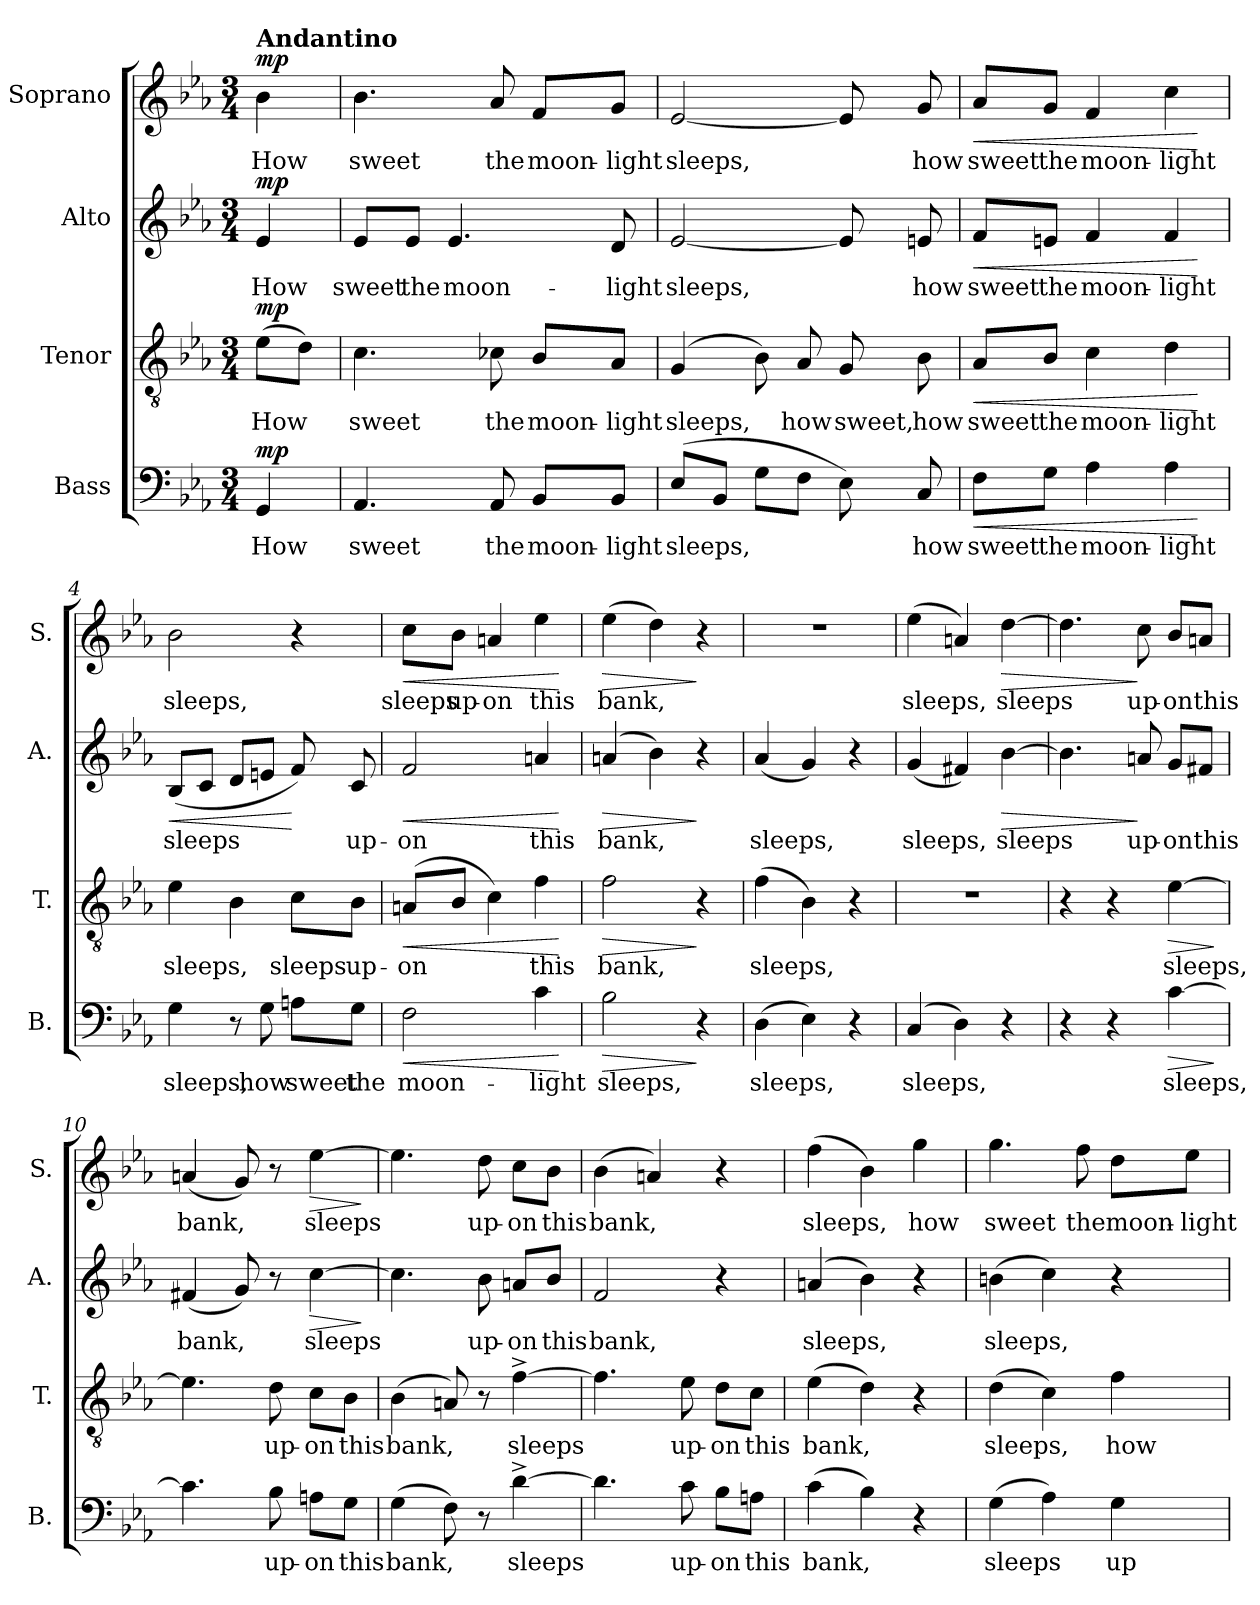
**kern	**text	**dynam	**kern	**text	**dynam	**kern	**text	**dynam	**kern	**text	**dynam
*part4	*part4	*part4	*part3	*part3	*part3	*part2	*part2	*part2	*part1	*part1	*part1
*staff4	*staff4	*staff4	*staff3	*staff3	*staff3	*staff2	*staff2	*staff2	*staff1	*staff1	*staff1
*I"Bass	*	*	*I"Tenor	*	*	*I"Alto	*	*	*I"Soprano	*	*
*I'B.	*	*	*I'T.	*	*	*I'A.	*	*	*I'S.	*	*
*clefF4	*	*	*clefGv2	*	*	*clefG2	*	*	*clefG2	*	*
*k[b-e-a-]	*	*	*k[b-e-a-]	*	*	*k[b-e-a-]	*	*	*k[b-e-a-]	*	*
*M3/4	*	*	*M3/4	*	*	*M3/4	*	*	*M3/4	*	*
=	=	=	=	=	=	=	=	=	=	=	=
!	!	!	!	!	!	!	!	!	!LO:TX:a:B:t=Andantino	!	!
!	!LO:LY:b	!LO:DY:a	!	!LO:LY:b	!LO:DY:a	!	!LO:LY:b	!LO:DY:a	!	!LO:LY:b	!LO:DY:a
4GG/	How	mp	(>8e-\L	How	mp	4e-/	How	mp	4b-\	How	mp
.	.	.	8d\J)	.	.	.	.	.	.	.	.
=1	=1	=1	=1	=1	=1	=1	=1	=1	=1	=1	=1
!	!LO:LY:b	!	!	!LO:LY:b	!	!	!LO:LY:b	!	!	!LO:LY:b	!
4.AA-/	sweet	.	4.c\	sweet	.	8e-/L	sweet	.	4.b-\	sweet	.
!	!	!	!	!	!	!	!LO:LY:b	!	!	!	!
.	.	.	.	.	.	8e-/J	the	.	.	.	.
!	!	!	!	!	!	!	!LO:LY:b	!	!	!	!
.	.	.	.	.	.	4.e-/	moon-	.	.	.	.
!	!LO:LY:b	!	!	!LO:LY:b	!	!	!	!	!	!LO:LY:b	!
8AA-/	the	.	8c-X\	the	.	.	.	.	8a-/	the	.
!	!LO:LY:b	!	!	!LO:LY:b	!	!	!	!	!	!LO:LY:b	!
8BB-/L	moon-	.	8B-/L	moon-	.	.	.	.	8f/L	moon-	.
!	!LO:LY:b	!	!	!LO:LY:b	!	!	!LO:LY:b	!	!	!LO:LY:b	!
8BB-/J	-light	.	8A-/J	-light	.	8d/	-light	.	8g/J	-light	.
=2	=2	=2	=2	=2	=2	=2	=2	=2	=2	=2	=2
!	!LO:LY:b	!	!	!LO:LY:b	!	!	!LO:LY:b	!	!	!LO:LY:b	!
(>8E-/L	sleeps,	.	(>4G/	sleeps,	.	[2e-/	sleeps,	.	[2e-/	sleeps,	.
8BB-/J	.	.	.	.	.	.	.	.	.	.	.
8G\L	.	.	8B-\)	.	.	.	.	.	.	.	.
!	!	!	!	!LO:LY:b	!	!	!	!	!	!	!
8F\J	.	.	8A-/	how	.	.	.	.	.	.	.
!	!	!	!	!LO:LY:b	!	!	!	!	!	!	!
8E-\)	.	.	8G/	sweet,	.	8e-/]	.	.	8e-/]	.	.
!	!LO:LY:b	!	!	!LO:LY:b	!	!	!LO:LY:b	!	!	!LO:LY:b	!
8C/	how	.	8B-\	how	.	8en/	how	.	8g/	how	.
=3	=3	=3	=3	=3	=3	=3	=3	=3	=3	=3	=3
!	!LO:LY:b	!LO:HP:b	!	!LO:LY:b	!LO:HP:b	!	!LO:LY:b	!LO:HP:b	!	!LO:LY:b	!LO:HP:b
8F\L	sweet	<	8A-/L	sweet	<	8f/L	sweet	<	8a-/L	sweet	<
!	!LO:LY:b	!	!	!LO:LY:b	!	!	!LO:LY:b	!	!	!LO:LY:b	!
8G\J	the	.	8B-/J	the	.	8en/J	the	.	8g/J	the	.
!	!LO:LY:b	!	!	!LO:LY:b	!	!	!LO:LY:b	!	!	!LO:LY:b	!
4A-\	moon-	.	4c\	moon-	.	4f/	moon-	.	4f/	moon-	.
!	!LO:LY:b	!	!	!LO:LY:b	!	!	!LO:LY:b	!	!	!LO:LY:b	!
4A-\	-light	.	4d\	-light	.	4f/	-light	.	4cc\	-light	.
.	.	[	.	.	[	.	.	[	.	.	[
=4	=4	=4	=4	=4	=4	=4	=4	=4	=4	=4	=4
!	!LO:LY:b	!	!	!LO:LY:b	!	!	!LO:LY:b	!LO:HP:b	!	!LO:LY:b	!
4G\	sleeps,	.	4e-\	sleeps,	.	(<8B-/L	sleeps	<	2b-\	sleeps,	.
.	.	.	.	.	.	8c/J	.	.	.	.	.
8r	.	.	4B-\	.	.	8d/L	.	.	.	.	.
!	!LO:LY:b	!	!	!	!	!	!	!	!	!	!
8G\	how	.	.	.	.	8en/J	.	.	.	.	.
!	!LO:LY:b	!	!	!LO:LY:b	!	!	!	!	!	!	!
8An\L	sweet	.	8c\L	sleeps	.	8f/)	.	[	4r	.	.
!	!LO:LY:b	!	!	!LO:LY:b	!	!	!LO:LY:b	!	!	!	!
8G\J	the	.	8B-\J	up-	.	8c/	up-	.	.	.	.
!!LO:LB:g=z
=5	=5	=5	=5	=5	=5	=5	=5	=5	=5	=5	=5
!	!LO:LY:b	!LO:HP:b	!	!LO:LY:b	!LO:HP:b	!	!LO:LY:b	!LO:HP:b	!	!LO:LY:b	!LO:HP:b
2F\	moon-	<	(>8An/L	-on	<	2f/	-on	<	8cc\L	sleeps	<
!	!	!	!	!	!	!	!	!	!	!LO:LY:b	!
.	.	.	8B-/J	.	.	.	.	.	8b-\J	up-	.
!	!	!	!	!	!	!	!	!	!	!LO:LY:b	!
.	.	.	4c\)	.	.	.	.	.	4an/	-on	.
!	!LO:LY:b	!	!	!LO:LY:b	!	!	!LO:LY:b	!	!	!LO:LY:b	!
4c\	-light	.	4f\	this	.	4an/	this	.	4ee-\	this	.
.	.	[	.	.	[	.	.	[	.	.	[
=6	=6	=6	=6	=6	=6	=6	=6	=6	=6	=6	=6
!	!LO:LY:b	!LO:HP:b	!	!LO:LY:b	!LO:HP:b	!	!LO:LY:b	!LO:HP:b	!	!LO:LY:b	!LO:HP:b
2B-\	sleeps,	>	2f\	bank,	>	(>4an/	bank,	>	(>4ee-\	bank,	>
.	.	.	.	.	.	4b-\)	.	.	4dd\)	.	.
4r	.	]	4r	.	]	4r	.	]	4r	.	]
=7	=7	=7	=7	=7	=7	=7	=7	=7	=7	=7	=7
!	!LO:LY:b	!	!	!LO:LY:b	!	!	!LO:LY:b	!	!	!	!
(>4D\	sleeps,	.	(>4f\	sleeps,	.	(<4a-/	sleeps,	.	2.r	.	.
4E-\)	.	.	4B-\)	.	.	4g/)	.	.	.	.	.
4r	.	.	4r	.	.	4r	.	.	.	.	.
=8	=8	=8	=8	=8	=8	=8	=8	=8	=8	=8	=8
!	!LO:LY:b	!	!	!	!	!	!LO:LY:b	!	!	!LO:LY:b	!
(>4C/	sleeps,	.	2.r	.	.	(<4g/	sleeps,	.	(>4ee-\	sleeps,	.
4D\)	.	.	.	.	.	4f#X/)	.	.	4an/)	.	.
!	!	!	!	!	!	!	!LO:LY:b	!LO:HP:b	!	!LO:LY:b	!LO:HP:b
4r	.	.	.	.	.	[4b-\	sleeps	>	[4dd\	sleeps	>
=9	=9	=9	=9	=9	=9	=9	=9	=9	=9	=9	=9
4r	.	.	4r	.	.	4.b-\]	.	.	4.dd\]	.	.
4r	.	.	4r	.	.	.	.	.	.	.	.
!	!	!	!	!	!	!	!LO:LY:b	!	!	!LO:LY:b	!
.	.	.	.	.	.	8an/	up-	]	8cc\	up-	]
!	!LO:LY:b	!LO:HP:b	!	!LO:LY:b	!LO:HP:b	!	!LO:LY:b	!	!	!LO:LY:b	!
[4c\	sleeps,	>	[4e-\	sleeps,	>	8g/L	-on	.	8b-/L	-on	.
!	!	!	!	!	!	!	!LO:LY:b	!	!	!LO:LY:b	!
.	.	.	.	.	.	8f#X/J	this	.	8an/J	this	.
.	.	]	.	.	]	.	.	.	.	.	.
!!LO:PB:g=z
=10	=10	=10	=10	=10	=10	=10	=10	=10	=10	=10	=10
!	!	!	!	!	!	!	!LO:LY:b	!	!	!LO:LY:b	!
4.c\]	.	.	4.e-\]	.	.	(<4f#X/	bank,	.	(<4an/	bank,	.
.	.	.	.	.	.	8g/)	.	.	8g/)	.	.
!	!LO:LY:b	!	!	!LO:LY:b	!	!	!	!	!	!	!
8B-\	up-	.	8d\	up-	.	8r	.	.	8r	.	.
!	!LO:LY:b	!	!	!LO:LY:b	!	!	!LO:LY:b	!LO:HP:b	!	!LO:LY:b	!LO:HP:b
8An\L	-on	.	8c\L	-on	.	[4cc\	sleeps	>	[4ee-\	sleeps	>
!	!LO:LY:b	!	!	!LO:LY:b	!	!	!	!	!	!	!
8G\J	this	.	8B-\J	this	.	.	.	.	.	.	.
.	.	.	.	.	.	.	.	]	.	.	]
=11	=11	=11	=11	=11	=11	=11	=11	=11	=11	=11	=11
!	!LO:LY:b	!	!	!LO:LY:b	!	!	!	!	!	!	!
(>4G\	bank,	.	(>4B-\	bank,	.	4.cc\]	.	.	4.ee-\]	.	.
8F\)	.	.	8An/)	.	.	.	.	.	.	.	.
!	!	!	!	!	!	!	!LO:LY:b	!	!	!LO:LY:b	!
8r	.	.	8r	.	.	8b-\	up-	.	8dd\	up-	.
!	!LO:LY:b	!	!	!LO:LY:b	!	!	!LO:LY:b	!	!	!LO:LY:b	!
[4d^\	sleeps	.	[4f^\	sleeps	.	8an/L	-on	.	8cc\L	-on	.
!	!	!	!	!	!	!	!LO:LY:b	!	!	!LO:LY:b	!
.	.	.	.	.	.	8b-/J	this	.	8b-\J	this	.
=12	=12	=12	=12	=12	=12	=12	=12	=12	=12	=12	=12
!	!	!	!	!	!	!	!LO:LY:b	!	!	!LO:LY:b	!
4.d\]	.	.	4.f\]	.	.	2f/	bank,	.	(>4b-\	bank,	.
.	.	.	.	.	.	.	.	.	4an/)	.	.
!	!LO:LY:b	!	!	!LO:LY:b	!	!	!	!	!	!	!
8c\	up-	.	8e-\	up-	.	.	.	.	.	.	.
!	!LO:LY:b	!	!	!LO:LY:b	!	!	!	!	!	!	!
8B-\L	-on	.	8d\L	-on	.	4r	.	.	4r	.	.
!	!LO:LY:b	!	!	!LO:LY:b	!	!	!	!	!	!	!
8An\J	this	.	8c\J	this	.	.	.	.	.	.	.
=13	=13	=13	=13	=13	=13	=13	=13	=13	=13	=13	=13
!	!LO:LY:b	!	!	!LO:LY:b	!	!	!LO:LY:b	!	!	!LO:LY:b	!
(>4c\	bank,	.	(>4e-\	bank,	.	(>4an/	sleeps,	.	(>4ff\	sleeps,	.
4B-\)	.	.	4d\)	.	.	4b-\)	.	.	4b-\)	.	.
!	!	!	!	!	!	!	!	!	!	!LO:LY:b	!
4r	.	.	4r	.	.	4r	.	.	4gg\	how	.
=14	=14	=14	=14	=14	=14	=14	=14	=14	=14	=14	=14
!	!LO:LY:b	!	!	!LO:LY:b	!	!	!LO:LY:b	!	!	!LO:LY:b	!
(>4G\	sleeps	.	(>4d\	sleeps,	.	(>4bn\	sleeps,	.	4.gg\	sweet	.
4A-\)	.	.	4c\)	.	.	4cc\)	.	.	.	.	.
!	!	!	!	!	!	!	!	!	!	!LO:LY:b	!
.	.	.	.	.	.	.	.	.	8ff\	the	.
!	!LO:LY:b	!	!	!LO:LY:b	!	!	!	!	!	!LO:LY:b	!
4G\	up-	.	4f\	how	.	4r	.	.	8dd\L	moon-	.
!	!	!	!	!	!	!	!	!	!	!LO:LY:b	!
.	.	.	.	.	.	.	.	.	8ee-\J	-light	.
=	=	=	=	=	=	=	=	=	=	=	=
*-	*-	*-	*-	*-	*-	*-	*-	*-	*-	*-	*-
